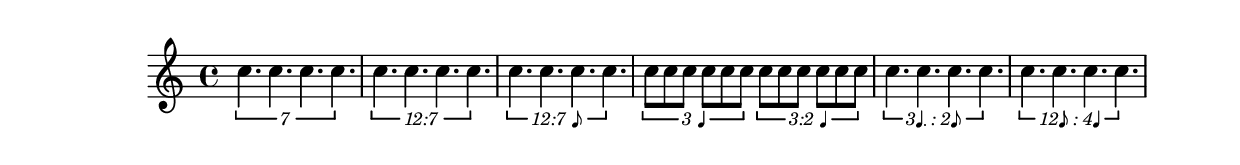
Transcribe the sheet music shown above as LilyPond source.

% Do not edit this file; it is automatically
% generated from Documentation/snippets/new
% This file is in the public domain.
%% Note: this file works from version 2.13.1
\version "2.13.18"

\header {
%% Translation of GIT committish: d2119a9e5e951c6ae850322f41444ac98d1ed492
  texidoces = "
LilyPond también proporciona funciones de formato para imprimir
números de grupo especial diferentes a la propia fracción, así
como para añadir una figura al número o a la fracción de la
agrupación.

"

  doctitlees = "Números de agrupación especial distintos a los predeterminados"


%% Translation of GIT committish: 0a868be38a775ecb1ef935b079000cebbc64de40
texidocde = "
LilyPond stellt auch Formatierungsfunktionen zur Verfügung, mit denen
N-tolennummern gesetzt werden können, die sich von dem eigentlichen Bruch
unterscheiden.  Auch ein Notenwert kann zu Nenner oder Zähler des Bruchs
hinzugefügt werden.
"
  doctitlede = "Nicht-standard-N-tolennummern"


%% Translation of GIT committish: 015b8e65e5e9a74cea1618b597402b5b74f89b89
  texidocfr = "
LilyPond sait aussi gérer des nolets dont le chiffrage imprimé ne
correspond pas exactement à la fraction de mesure à laquelle ils se
réfèrent, tout comme ceux auxquels une valeur de note vient en complément
au chiffre.
"
  doctitlefr = "Nolets au chiffrage inhabituel"

  lsrtags = "rhythms"

  texidoc = "
LilyPond also provides formatting functions to print tuplet numbers different
than the actual fraction, as well as to append a note value to the tuplet
number or tuplet fraction.
"
  doctitle = "Non-default tuplet numbers"
} % begin verbatim


\relative c'' {
  \once \override TupletNumber #'text =
    #(tuplet-number::non-default-tuplet-denominator-text 7)
  \times 2/3  { c4. c4. c4. c4. }
  \once \override TupletNumber #'text =
    #(tuplet-number::non-default-tuplet-fraction-text 12 7)
  \times 2/3  { c4. c4. c4. c4. }
  \once \override TupletNumber #'text =
    #(tuplet-number::append-note-wrapper
      (tuplet-number::non-default-tuplet-fraction-text 12 7) "8")
  \times 2/3  { c4. c4. c4. c4. }

  \once \override TupletNumber #'text =
    #(tuplet-number::append-note-wrapper
      tuplet-number::calc-denominator-text "4")
  \times 2/3  { c8 c8 c8 c8 c8 c8 }
  \once \override TupletNumber #'text =
    #(tuplet-number::append-note-wrapper
      tuplet-number::calc-fraction-text "4")
  \times 2/3  { c8 c8 c8 c8 c8 c8 }

  \once \override TupletNumber #'text =
    #(tuplet-number::fraction-with-notes "4." "8")
  \times 2/3  { c4. c4. c4. c4. }
  \once \override TupletNumber #'text =
    #(tuplet-number::non-default-fraction-with-notes 12 "8" 4 "4")
  \times 2/3  { c4. c4. c4. c4. }
}
